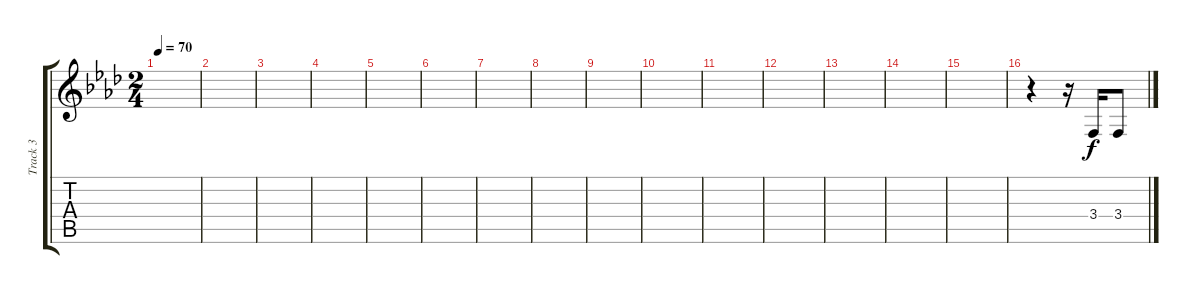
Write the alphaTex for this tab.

\track ("Track 3" "Track 3") {instrument panflute}
\staff {score tabs}
\tuning (E4 B3 G3 D3 A2 E2) {hide}
\ts (2 4)
\tempo 70
\clef g2
\ks fminor
|
|
|
|
|
|
|
|
|
|
|
|
|
|
|
r.4 r.16 3.4.16 3.4.8
